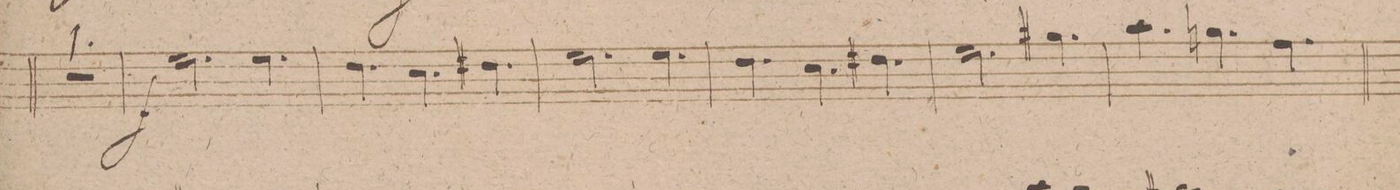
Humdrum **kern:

**kern	**dynam
*I"Flauto 2do	*
*clefG2	*
*k[f#]	*
*M9/8	*
8%9r	.
=7	=7
*2\right	*
2.ee\	f
4.ee\	.
=8	=8
4.dd\	.
4.cc\	.
4.dd#X\	.
=9	=9
2.ee\	.
4.ee\	.
=10	=10
4.dd\	.
4.cc\	.
4.dd#X\	.
=11	=11
2.ee\	.
4.gg#X\	.
=12	=12
4.aa\	.
4.ggn\	.
4.ff#\	.
=13	=13
*-	*-
